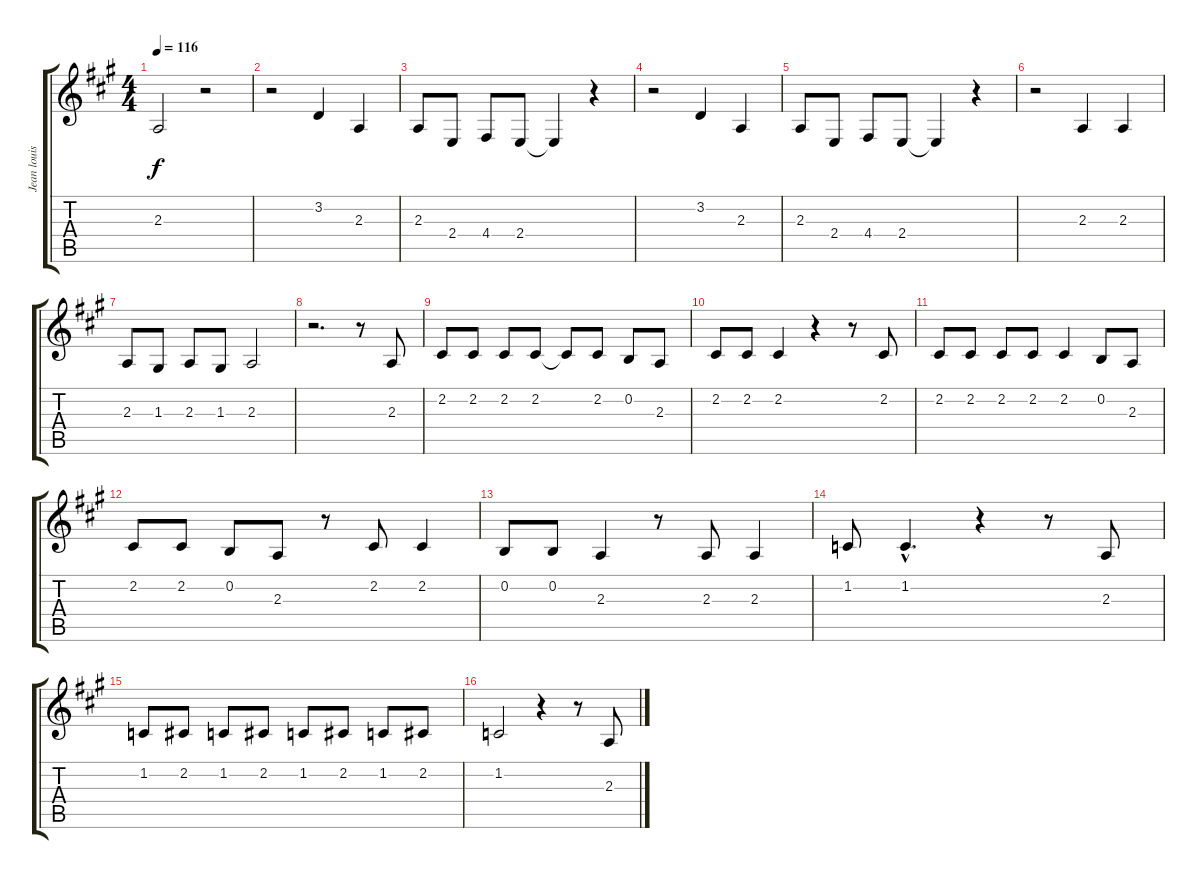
\track ("Jean louis Aubert" "Jean louis") {instrument choiraahs}
\staff {score tabs}
\tuning (E4 B3 G3 D3 A2 E2) {hide}
\ts (4 4)
\tempo 116
\clef g2
\ks a
2.3.2{dy f} r.2 |
r.2 3.2.4 2.3.4 |
2.3.8 2.4.8 4.4.8 2.4.8 2.4{t}.4 r.4 |
r.2 3.2.4 2.3.4 |
2.3.8 2.4.8 4.4.8 2.4.8 2.4{t}.4 r.4 |
r.2 2.3.4 2.3.4 |
2.3.8 1.3.8 2.3.8 1.3.8 2.3.2 |
r.2{d} r.8 2.3.8 |
2.2.8 2.2.8 2.2.8 2.2.8 2.2{t}.8 2.2.8 0.2.8 2.3.8 |
2.2.8 2.2.8 2.2.4 r.4 r.8 2.2.8 |
2.2.8 2.2.8 2.2.8 2.2.8 2.2.4 0.2.8 2.3.8 |
2.2.8 2.2.8 0.2.8 2.3.8 r.8 2.2.8 2.2.4 |
0.2.8 0.2.8 2.3.4 r.8 2.3.8 2.3.4 |
1.2.8 1.2{hac}.4{d} r.4 r.8 2.3.8 |
1.2.8 2.2.8 1.2.8 2.2.8 1.2.8 2.2.8 1.2.8 2.2.8 |
1.2.2 r.4 r.8 2.3.8
